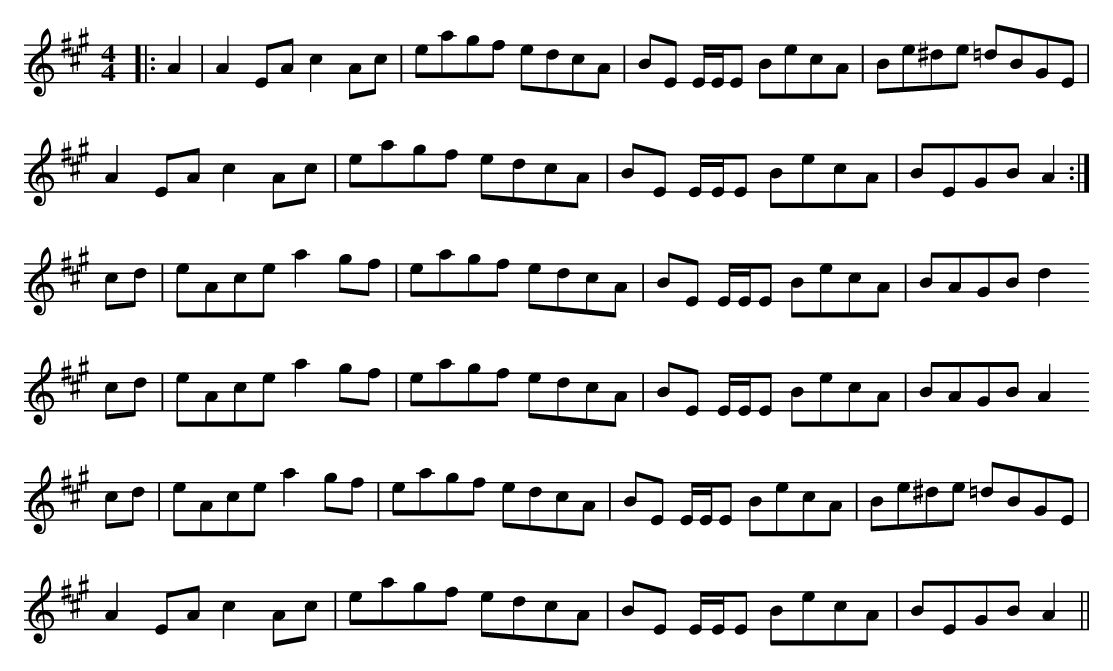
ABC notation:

X:1
M:4/4
K:A
|:A2|A2 EA c2 Ac|eagf edcA|BE E/E/E BecA|Be^de =dBGE|
A2 EA c2 Ac|eagf edcA|BE E/E/E BecA|BEGB A2:|
cd|eAce a2 gf|eagf edcA|BE E/E/E BecA|BAGB d2
cd|eAce a2 gf|eagf edcA|BE E/E/E BecA|BAGB A2
cd|eAce a2 gf|eagf edcA|BE E/E/E BecA|Be^de =dBGE|
A2 EA c2 Ac|eagf edcA|BE E/E/E BecA|BEGB A2||
